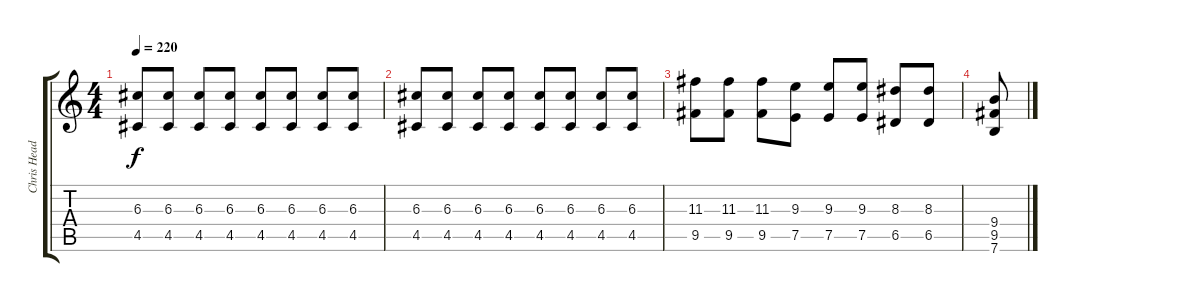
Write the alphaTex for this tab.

\track ("Chris Head (Guitar/ backup Vox)" "Chris Head") {instrument distortionguitar}
\staff {score tabs}
\tuning (E4 B3 G3 D3 A2 E2) {hide}
\ts (4 4)
\tempo 220
\clef g2
\ks c
(6.3 4.5).8{dy f} (6.3 4.5).8 (6.3 4.5).8 (6.3 4.5).8 (6.3 4.5).8 (6.3 4.5).8 (6.3 4.5).8 (6.3 4.5).8 |
(6.3 4.5).8 (6.3 4.5).8 (6.3 4.5).8 (6.3 4.5).8 (6.3 4.5).8 (6.3 4.5).8 (6.3 4.5).8 (6.3 4.5).8 |
(11.3 9.5).8 (11.3 9.5).8 (11.3 9.5).8 (9.3 7.5).8 (9.3 7.5).8 (9.3 7.5).8 (8.3 6.5).8 (8.3 6.5).8 |
(9.4 9.5 7.6).8
